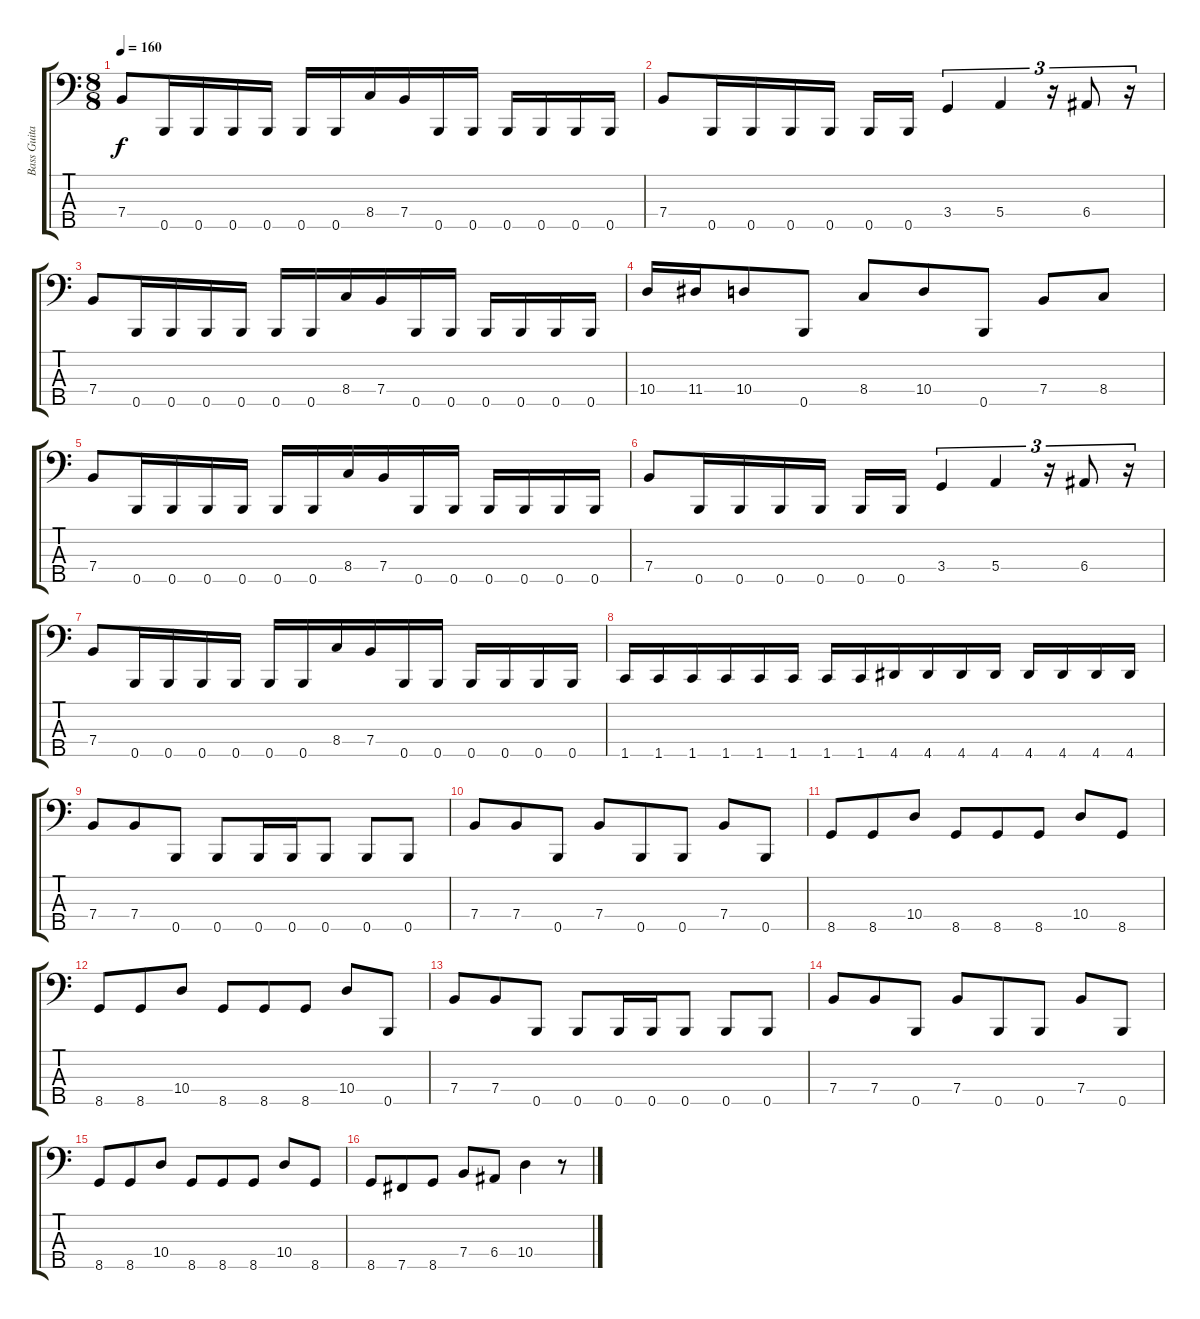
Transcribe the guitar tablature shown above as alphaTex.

\track ("Bass Guitar" "Bass Guita") {instrument electricbasspick}
\staff {score tabs}
\tuning (G2 D2 A1 E1 B0) {hide}
\ts (8 8)
\tempo 160
\clef f4
\ks c
7.4.8{dy f} 0.5.16 0.5.16 0.5.16 0.5.16 0.5.16 0.5.16 8.4.16 7.4.16 0.5.16 0.5.16 0.5.16 0.5.16 0.5.16 0.5.16 |
7.4.8 0.5.16 0.5.16 0.5.16 0.5.16 0.5.16 0.5.16 3.4.4{tu (3 2)} 5.4.4{tu (3 2)} r.16{tu (3 2)} 6.4.8{tu (3 2)} r.16{tu (3 2)} |
7.4.8 0.5.16 0.5.16 0.5.16 0.5.16 0.5.16 0.5.16 8.4.16 7.4.16 0.5.16 0.5.16 0.5.16 0.5.16 0.5.16 0.5.16 |
10.4.16 11.4.16 10.4.8 0.5.8 8.4.8 10.4.8 0.5.8 7.4.8 8.4.8 |
7.4.8 0.5.16 0.5.16 0.5.16 0.5.16 0.5.16 0.5.16 8.4.16 7.4.16 0.5.16 0.5.16 0.5.16 0.5.16 0.5.16 0.5.16 |
7.4.8 0.5.16 0.5.16 0.5.16 0.5.16 0.5.16 0.5.16 3.4.4{tu (3 2)} 5.4.4{tu (3 2)} r.16{tu (3 2)} 6.4.8{tu (3 2)} r.16{tu (3 2)} |
7.4.8 0.5.16 0.5.16 0.5.16 0.5.16 0.5.16 0.5.16 8.4.16 7.4.16 0.5.16 0.5.16 0.5.16 0.5.16 0.5.16 0.5.16 |
1.5.16 1.5.16 1.5.16 1.5.16 1.5.16 1.5.16 1.5.16 1.5.16 4.5.16 4.5.16 4.5.16 4.5.16 4.5.16 4.5.16 4.5.16 4.5.16 |
7.4.8 7.4.8 0.5.8 0.5.8 0.5.16 0.5.16 0.5.8 0.5.8 0.5.8 |
7.4.8 7.4.8 0.5.8 7.4.8 0.5.8 0.5.8 7.4.8 0.5.8 |
8.5.8 8.5.8 10.4.8 8.5.8 8.5.8 8.5.8 10.4.8 8.5.8 |
8.5.8 8.5.8 10.4.8 8.5.8 8.5.8 8.5.8 10.4.8 0.5.8 |
7.4.8 7.4.8 0.5.8 0.5.8 0.5.16 0.5.16 0.5.8 0.5.8 0.5.8 |
7.4.8 7.4.8 0.5.8 7.4.8 0.5.8 0.5.8 7.4.8 0.5.8 |
8.5.8 8.5.8 10.4.8 8.5.8 8.5.8 8.5.8 10.4.8 8.5.8 |
8.5.8 7.5.8 8.5.8 7.4.8 6.4.8 10.4.4 r.8
